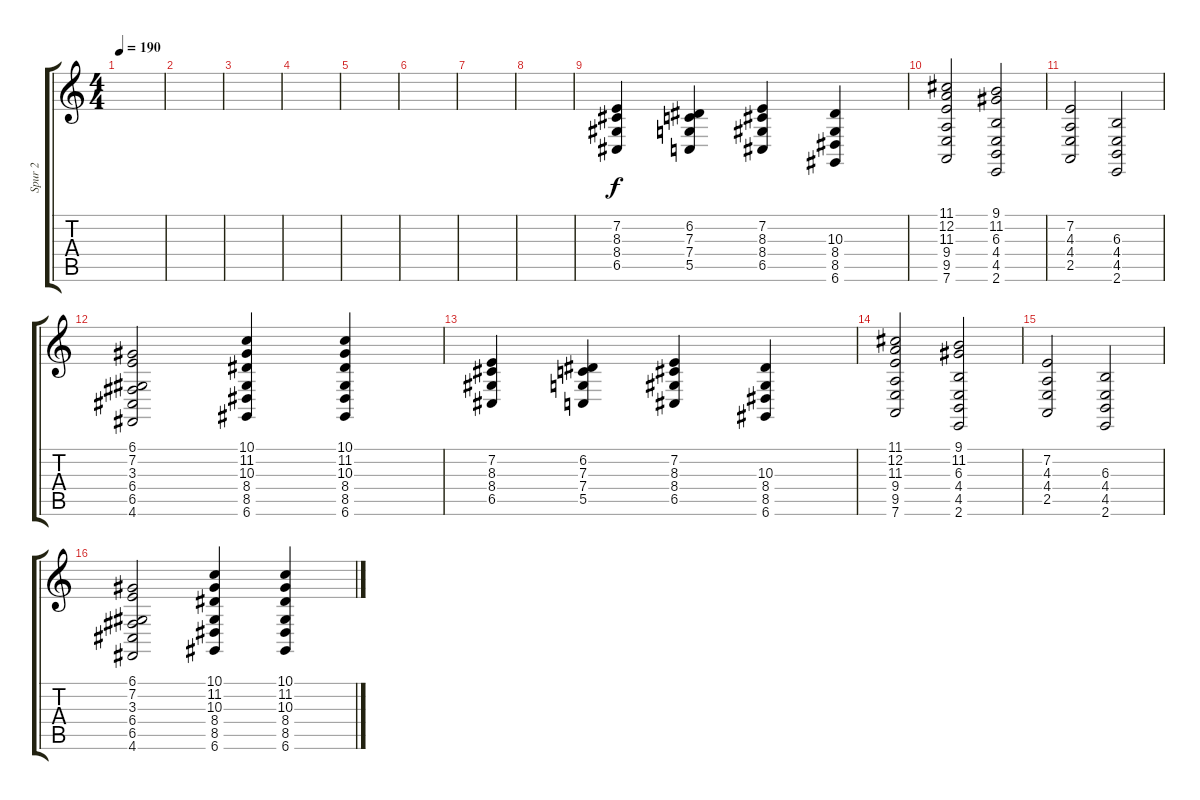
\track ("Spur 2" "Spur 2") {instrument stringensemble1}
\staff {score tabs}
\tuning (D4 A3 F3 C3 G2 D2) {hide}
\ts (4 4)
\tempo 190
\clef g2
\ks c
|
|
|
|
|
|
|
|
(7.2 8.3 8.4 6.5).4 (6.2 7.3 7.4 5.5).4 (7.2 8.3 8.4 6.5).4 (10.3 8.4 8.5 6.6).4 |
(11.1 12.2 11.3 9.4 9.5 7.6).2 (9.1 11.2 6.3 4.4 4.5 2.6).2 |
(7.2 4.3 4.4 2.5).2 (6.3 4.4 4.5 2.6).2 |
(6.1 7.2 3.3 6.4 6.5 4.6).2 (10.1 11.2 10.3 8.4 8.5 6.6).4 (10.1 11.2 10.3 8.4 8.5 6.6).4 |
(7.2 8.3 8.4 6.5).4 (6.2 7.3 7.4 5.5).4 (7.2 8.3 8.4 6.5).4 (10.3 8.4 8.5 6.6).4 |
(11.1 12.2 11.3 9.4 9.5 7.6).2 (9.1 11.2 6.3 4.4 4.5 2.6).2 |
(7.2 4.3 4.4 2.5).2 (6.3 4.4 4.5 2.6).2 |
(6.1 7.2 3.3 6.4 6.5 4.6).2 (10.1 11.2 10.3 8.4 8.5 6.6).4 (10.1 11.2 10.3 8.4 8.5 6.6).4
